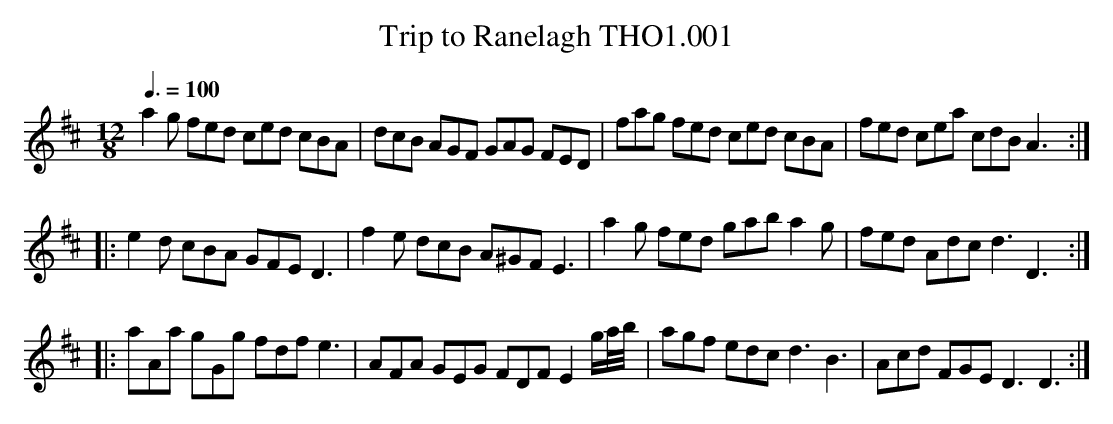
X:1
T:Trip to Ranelagh THO1.001
M:12/8
L:1/8
Q:3/8=100
K:D
a2 g fed ced cBA|dcB AGF GAG FED|fag fed ced cBA|fed cea cdB A3:|
|:e2 d cBA GFE D3|f2 e dcB A^GF E3|a2 g fed gab a2 g|fed Adc d3D3:|
|:aAa gGg fdf e3|AFA GEG FDF E2 g/a//b//|agf edc d3B3|Acd FGE D3D3:|
